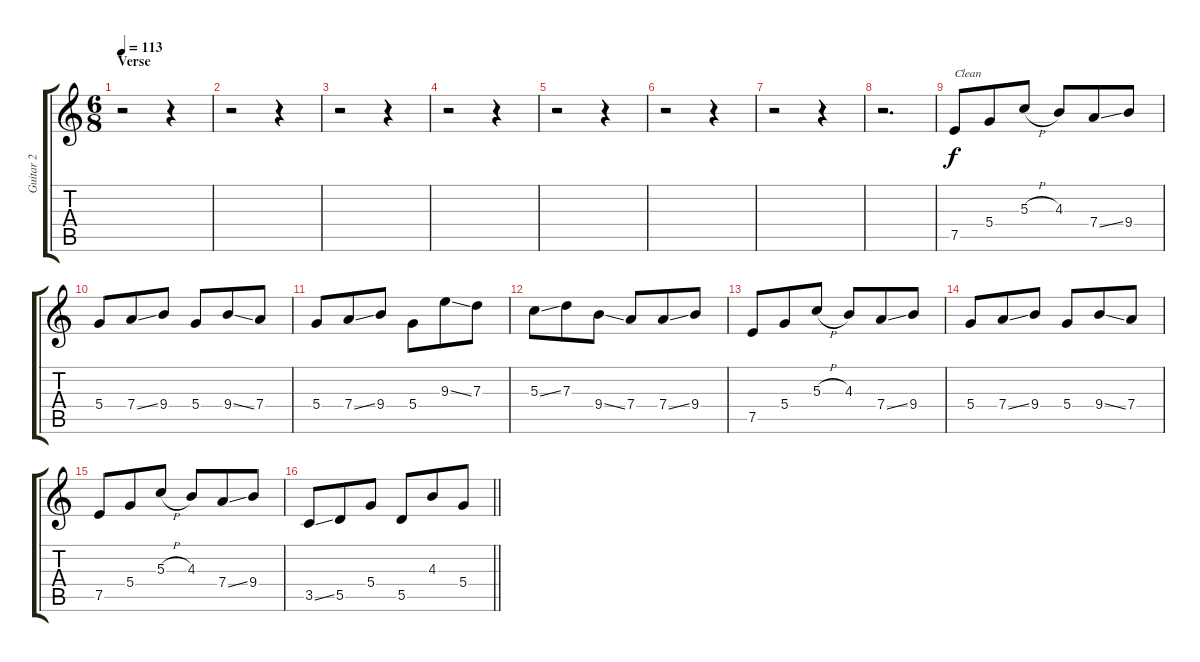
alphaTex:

\track ("Guitar 2" "Guitar 2") {instrument electricguitarjazz}
\staff {score tabs}
\tuning (E4 B3 G3 D3 A2 E2) {hide}
\ts (6 8)
\section ("" "Verse")
\tempo 113
\clef g2
\ks c
r.2{dy f} r.4 |
r.2 r.4 |
r.2 r.4 |
r.2 r.4 |
r.2 r.4 |
r.2 r.4 |
r.2 r.4 |
r.2{d} |
7.5.8{txt "Clean" instrument electricguitarjazz} 5.4.8 5.3{h}.8 4.3.8 7.4{ss}.8 9.4.8 |
5.4.8 7.4{ss}.8 9.4.8 5.4.8 9.4{ss}.8 7.4.8 |
5.4.8 7.4{ss}.8 9.4.8 5.4.8 9.3{ss}.8 7.3.8 |
5.3{ss}.8 7.3.8 9.4{ss}.8 7.4.8 7.4{ss}.8 9.4.8 |
7.5.8 5.4.8 5.3{h}.8 4.3.8 7.4{ss}.8 9.4.8 |
5.4.8 7.4{ss}.8 9.4.8 5.4.8 9.4{ss}.8 7.4.8 |
7.5.8 5.4.8 5.3{h}.8 4.3.8 7.4{ss}.8 9.4.8 |
\barLineRight lightlight
3.5{ss}.8 5.5.8 5.4.8 5.5.8 4.3.8 5.4.8
